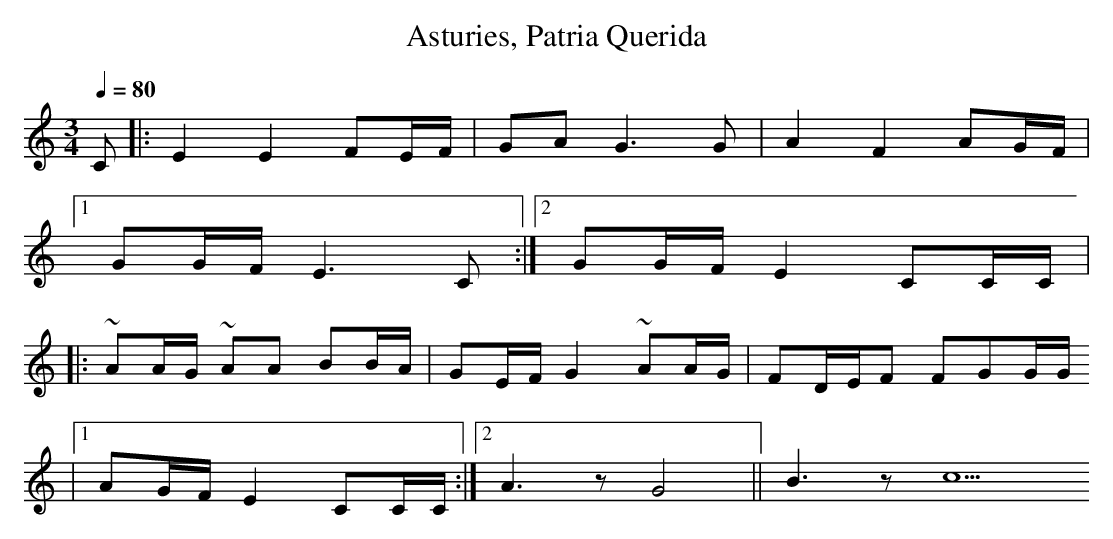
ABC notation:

X:1
T:Asturies, Patria Querida
M:3/4
L:1/8
Q:1/4=80
K:C
C|:E2 E2 FE/2F/2|GA G3 G|A2 F2 AG/2F/2|
[1 GG/2F/2 E3 C:|[2 GG/2F/2 E2 CC/2C/2|
|:~AA/2G/2 ~AA BB/2A/2|GE/2F/2 G2 ~AA/2G/2|FD/2E/2F FGG/2G/2
|[1 AG/2F/2 E2 CC/2C/2:|[2 A3 z G4|| +F4B4+ B3 z  +E5c5+ c5
